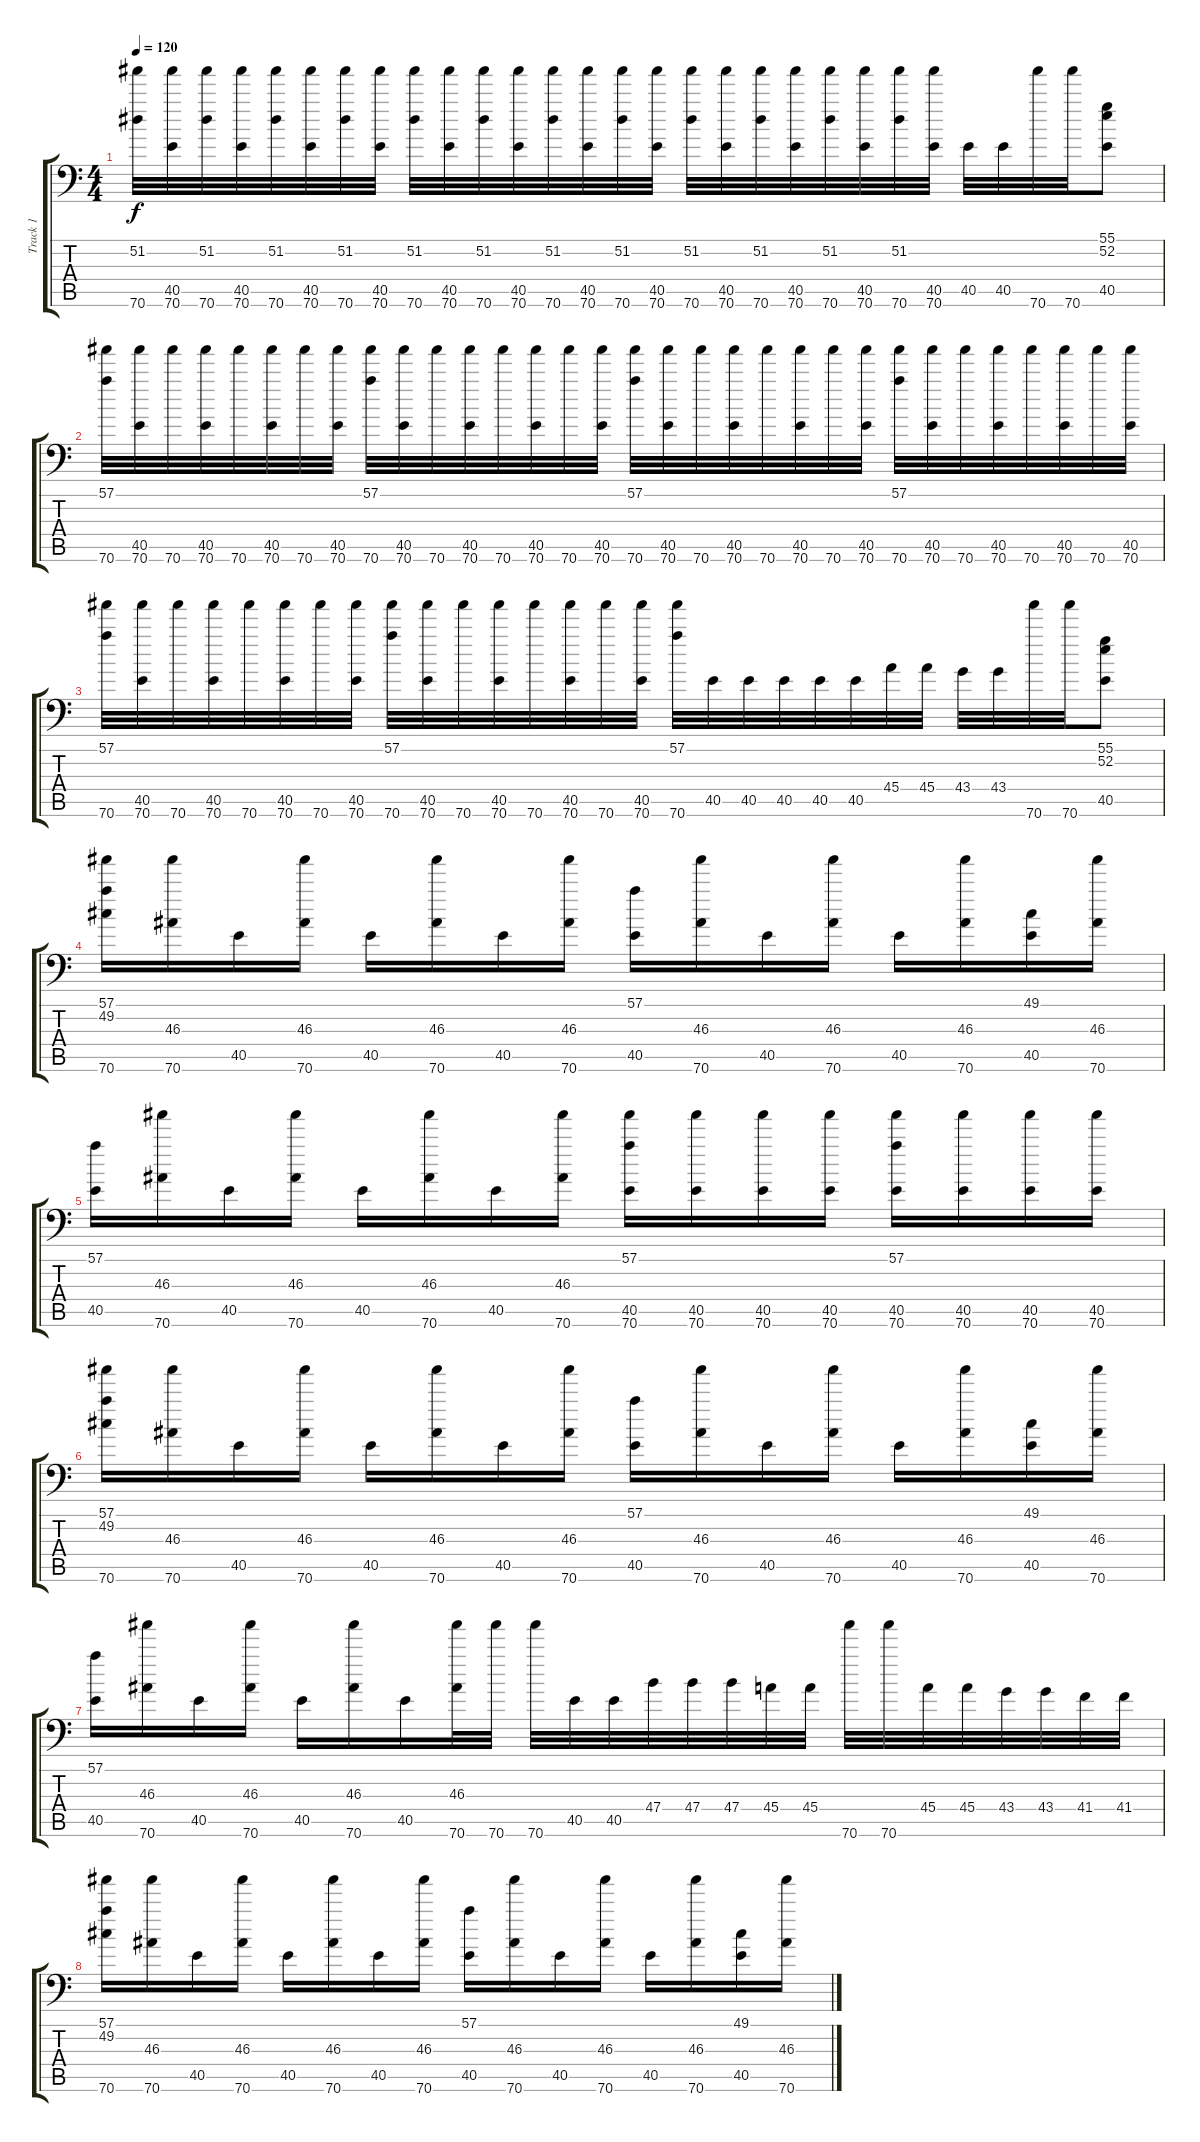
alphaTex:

\track ("Track 1" "Track 1") {instrument acousticgrandpiano}
\staff {score tabs}
\tuning (C-1 C-1 C-1 C-1 C-1 C-1) {hide}
\ts (4 4)
\tempo 120
\clef f4
\ks c
(51.2 70.6).32{dy f} (40.5 70.6).32 (51.2 70.6).32 (40.5 70.6).32 (51.2 70.6).32 (40.5 70.6).32 (51.2 70.6).32 (40.5 70.6).32 (51.2 70.6).32 (40.5 70.6).32 (51.2 70.6).32 (40.5 70.6).32 (51.2 70.6).32 (40.5 70.6).32 (51.2 70.6).32 (40.5 70.6).32 (51.2 70.6).32 (40.5 70.6).32 (51.2 70.6).32 (40.5 70.6).32 (51.2 70.6).32 (40.5 70.6).32 (51.2 70.6).32 (40.5 70.6).32 40.5.32 40.5.32 70.6.32 70.6.32 (55.1 52.2 40.5).8 |
(57.1 70.6).32 (40.5 70.6).32 70.6.32 (40.5 70.6).32 70.6.32 (40.5 70.6).32 70.6.32 (40.5 70.6).32 (57.1 70.6).32 (40.5 70.6).32 70.6.32 (40.5 70.6).32 70.6.32 (40.5 70.6).32 70.6.32 (40.5 70.6).32 (57.1 70.6).32 (40.5 70.6).32 70.6.32 (40.5 70.6).32 70.6.32 (40.5 70.6).32 70.6.32 (40.5 70.6).32 (57.1 70.6).32 (40.5 70.6).32 70.6.32 (40.5 70.6).32 70.6.32 (40.5 70.6).32 70.6.32 (40.5 70.6).32 |
(57.1 70.6).32 (40.5 70.6).32 70.6.32 (40.5 70.6).32 70.6.32 (40.5 70.6).32 70.6.32 (40.5 70.6).32 (57.1 70.6).32 (40.5 70.6).32 70.6.32 (40.5 70.6).32 70.6.32 (40.5 70.6).32 70.6.32 (40.5 70.6).32 (57.1 70.6).32 40.5.32 40.5.32 40.5.32 40.5.32 40.5.32 45.4.32 45.4.32 43.4.32 43.4.32 70.6.32 70.6.32 (55.1 52.2 40.5).8 |
(57.1 49.2 70.6).16 (46.3 70.6).16 40.5.16 (46.3 70.6).16 40.5.16 (46.3 70.6).16 40.5.16 (46.3 70.6).16 (57.1 40.5).16 (46.3 70.6).16 40.5.16 (46.3 70.6).16 40.5.16 (46.3 70.6).16 (49.1 40.5).16 (46.3 70.6).16 |
(57.1 40.5).16 (46.3 70.6).16 40.5.16 (46.3 70.6).16 40.5.16 (46.3 70.6).16 40.5.16 (46.3 70.6).16 (57.1 40.5 70.6).16 (40.5 70.6).16 (40.5 70.6).16 (40.5 70.6).16 (57.1 40.5 70.6).16 (40.5 70.6).16 (40.5 70.6).16 (40.5 70.6).16 |
(57.1 49.2 70.6).16 (46.3 70.6).16 40.5.16 (46.3 70.6).16 40.5.16 (46.3 70.6).16 40.5.16 (46.3 70.6).16 (57.1 40.5).16 (46.3 70.6).16 40.5.16 (46.3 70.6).16 40.5.16 (46.3 70.6).16 (49.1 40.5).16 (46.3 70.6).16 |
(57.1 40.5).16 (46.3 70.6).16 40.5.16 (46.3 70.6).16 40.5.16 (46.3 70.6).16 40.5.16 (46.3 70.6).32 70.6.32 70.6.32 40.5.32 40.5.32 47.4.32 47.4.32 47.4.32 45.4.32 45.4.32 70.6.32 70.6.32 45.4.32 45.4.32 43.4.32 43.4.32 41.4.32 41.4.32 |
(57.1 49.2 70.6).16 (46.3 70.6).16 40.5.16 (46.3 70.6).16 40.5.16 (46.3 70.6).16 40.5.16 (46.3 70.6).16 (57.1 40.5).16 (46.3 70.6).16 40.5.16 (46.3 70.6).16 40.5.16 (46.3 70.6).16 (49.1 40.5).16 (46.3 70.6).16
